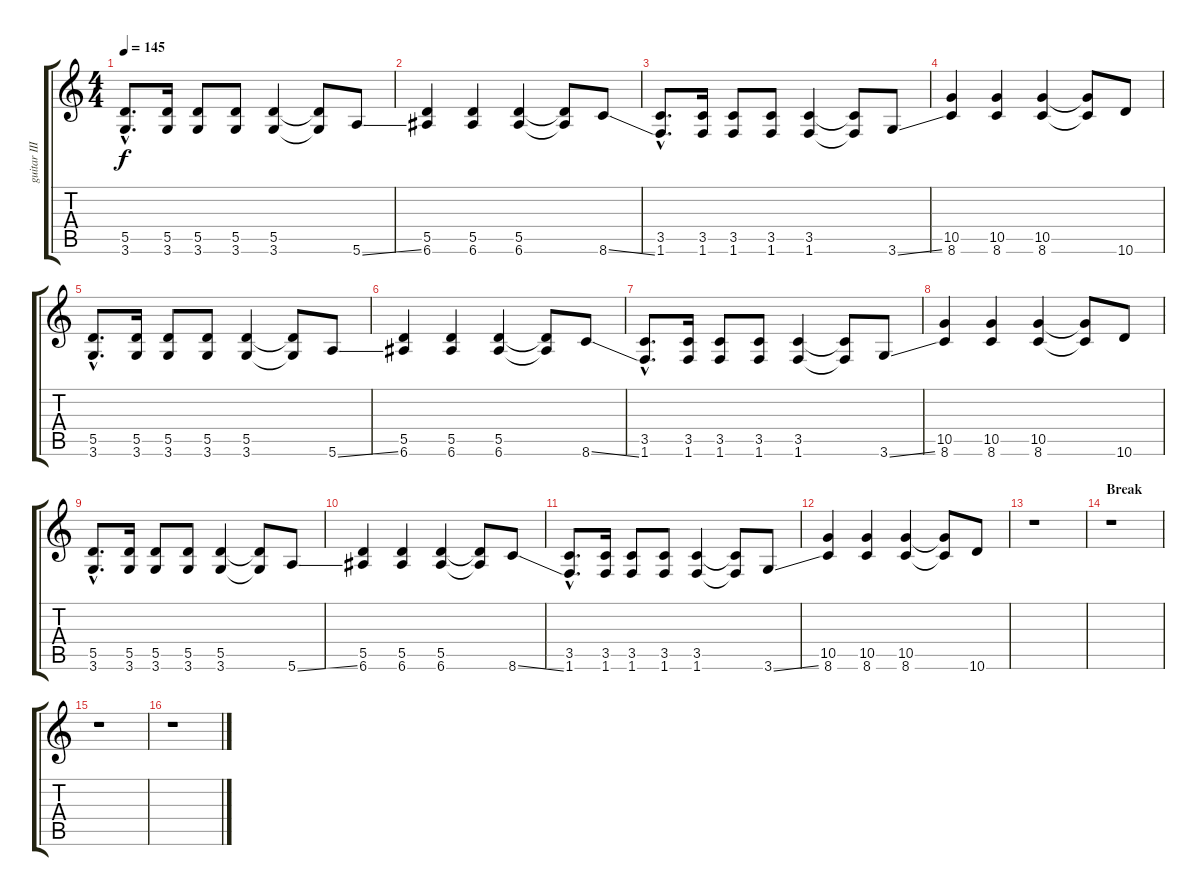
\track ("guitar III" "guitar III") {instrument electricguitarmuted}
\staff {score tabs}
\tuning (E4 B3 G3 D3 A2 E2) {hide}
\ts (4 4)
\tempo 145
\clef g2
\ks c
(5.5{hac} 3.6{hac}).8{d dy f} (5.5 3.6).16 (5.5 3.6).8 (5.5 3.6).8 (5.5 3.6).4 (5.5{t} 3.6{t}).8 5.6{ss}.8 |
(5.5 6.6).4 (5.5 6.6).4 (5.5 6.6).4 (5.5{t} 6.6{t}).8 8.6{ss}.8 |
(3.5{hac} 1.6{hac}).8{d} (3.5 1.6).16 (3.5 1.6).8 (3.5 1.6).8 (3.5 1.6).4 (3.5{t} 1.6{t}).8 3.6{ss}.8 |
(10.5 8.6).4 (10.5 8.6).4 (10.5 8.6).4 (10.5{t} 8.6{t}).8 10.6.8 |
(5.5{hac} 3.6{hac}).8{d} (5.5 3.6).16 (5.5 3.6).8 (5.5 3.6).8 (5.5 3.6).4 (5.5{t} 3.6{t}).8 5.6{ss}.8 |
(5.5 6.6).4 (5.5 6.6).4 (5.5 6.6).4 (5.5{t} 6.6{t}).8 8.6{ss}.8 |
(3.5{hac} 1.6{hac}).8{d} (3.5 1.6).16 (3.5 1.6).8 (3.5 1.6).8 (3.5 1.6).4 (3.5{t} 1.6{t}).8 3.6{ss}.8 |
(10.5 8.6).4 (10.5 8.6).4 (10.5 8.6).4 (10.5{t} 8.6{t}).8 10.6.8 |
(5.5{hac} 3.6{hac}).8{d} (5.5 3.6).16 (5.5 3.6).8 (5.5 3.6).8 (5.5 3.6).4 (5.5{t} 3.6{t}).8 5.6{ss}.8 |
(5.5 6.6).4 (5.5 6.6).4 (5.5 6.6).4 (5.5{t} 6.6{t}).8 8.6{ss}.8 |
(3.5{hac} 1.6{hac}).8{d} (3.5 1.6).16 (3.5 1.6).8 (3.5 1.6).8 (3.5 1.6).4 (3.5{t} 1.6{t}).8 3.6{ss}.8 |
(10.5 8.6).4 (10.5 8.6).4 (10.5 8.6).4 (10.5{t} 8.6{t}).8 10.6.8 |
r.1 |
\section ("" "Break")
r.1 |
r.1 |
r.1
